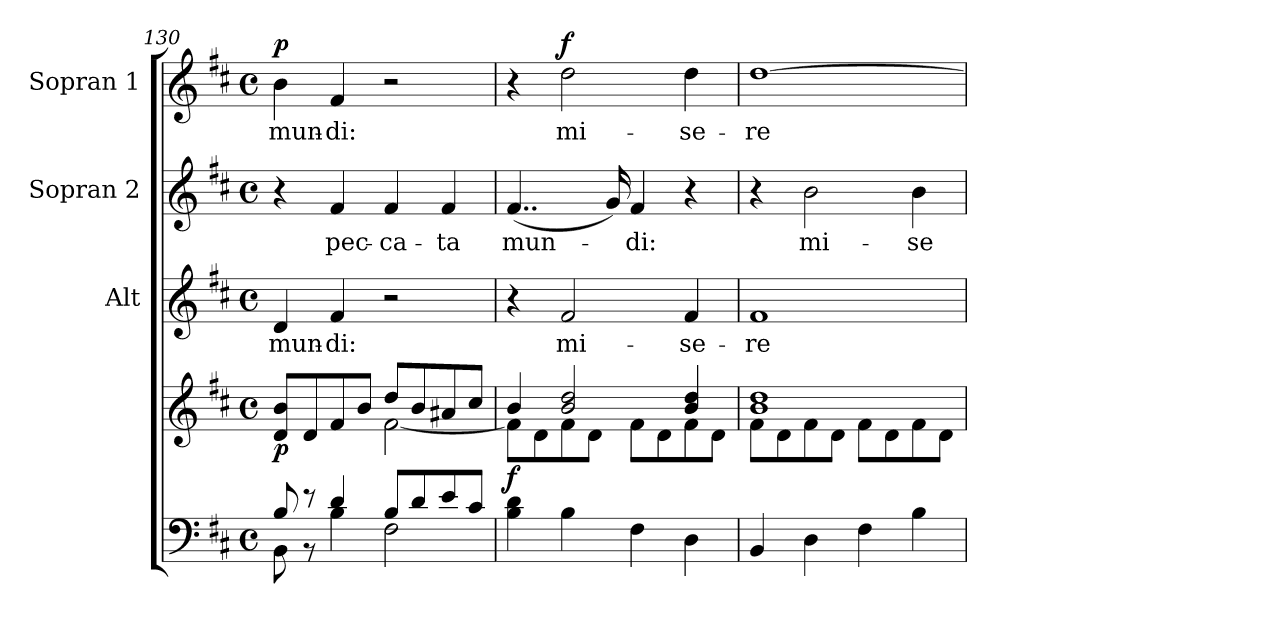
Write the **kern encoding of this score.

**kern	**kern	**dynam	**kern	**text	**kern	**text	**kern	**text	**dynam
*part4	*part4	*part4	*part3	*part3	*part2	*part2	*part1	*part1	*part1
*staff5	*staff4	*staff4/5	*staff3	*staff3	*staff2	*staff2	*staff1	*staff1	*staff1
*	*	*	*I"Alt	*	*I"Sopran 2	*	*I"Sopran 1	*	*
*	*	*	*I'A.	*	*I'S. 2	*	*I'S. 1	*	*
*clefF4	*clefG2	*	*clefG2	*	*clefG2	*	*clefG2	*	*
*k[f#c#]	*k[f#c#]	*	*k[f#c#]	*	*k[f#c#]	*	*k[f#c#]	*	*
*D:	*D:	*	*D:	*	*D:	*	*D:	*	*
*M4/4	*M4/4	*	*M4/4	*	*M4/4	*	*M4/4	*	*
*met(c)	*met(c)	*	*met(c)	*	*met(c)	*	*met(c)	*	*
=130	=130	=130	=130	=130	=130	=130	=130	=130	=130
*^	*^	*	*	*	*	*	*	*	*
!	!	!	!	!LO:DY:b	!	!LO:LY:b	!	!	!	!LO:LY:b	!LO:DY:a
8B/	8BB\	8d/ 8b/L	2ryy	p	4d/	mun-	4r	.	4b\	mun-	p
8r	8r	8d/	.	.	.	.	.	.	.	.	.
!	!	!	!	!	!	!LO:LY:b	!	!LO:LY:b	!	!LO:LY:b	!
4d/	4B\	8f#/	.	.	4f#/	-di:	4f#/	pec-	4f#/	-di:	.
.	.	8b/J	.	.	.	.	.	.	.	.	.
!	!	!	!	!	!	!	!	!LO:LY:b	!	!	!
8B/L	2F#\	8dd/L	[<2f#\	.	2r	.	4f#/	-ca-	2r	.	.
8d/	.	8b/	.	.	.	.	.	.	.	.	.
!	!	!	!	!	!	!	!	!LO:LY:b	!	!	!
8e/	.	8a#X/	.	.	.	.	4f#/	-ta	.	.	.
8c#/J	.	8cc#/J	.	.	.	.	.	.	.	.	.
*v	*v	*	*	*	*	*	*	*	*	*	*
=131	=131	=131	=131	=131	=131	=131	=131	=131	=131	=131
!	!	!	!LO:DY:b	!	!	!	!LO:LY:b	!	!	!
4B\ 4d\	4b/	8f#\L]	f	4r	.	(<4..f#/	mun-	4r	.	.
.	.	8d\	.	.	.	.	.	.	.	.
!	!	!	!	!	!LO:LY:b	!	!	!	!LO:LY:b	!LO:DY:a
4B\	2b/ 2dd/	8f#\	.	2f#/	mi-	.	.	2dd\	mi-	f
.	.	8d\J	.	.	.	.	.	.	.	.
.	.	.	.	.	.	16g/)	.	.	.	.
!	!	!	!	!	!	!	!LO:LY:b	!	!	!
4F#\	.	8f#\L	.	.	.	4f#/	-di:	.	.	.
.	.	8d\	.	.	.	.	.	.	.	.
!	!	!	!	!	!LO:LY:b	!	!	!	!LO:LY:b	!
4D\	4b/ 4dd/	8f#\	.	4f#/	-se-	4r	.	4dd\	-se-	.
.	.	8d\J	.	.	.	.	.	.	.	.
=132	=132	=132	=132	=132	=132	=132	=132	=132	=132	=132
!	!	!	!	!	!LO:LY:b	!	!	!	!LO:LY:b	!
4BB/	1b 1dd	8f#\L	.	1f#	-re-	4r	.	[1dd	-re-	.
.	.	8d\	.	.	.	.	.	.	.	.
!	!	!	!	!	!	!	!LO:LY:b	!	!	!
4D\	.	8f#\	.	.	.	2b\	mi-	.	.	.
.	.	8d\J	.	.	.	.	.	.	.	.
4F#\	.	8f#\L	.	.	.	.	.	.	.	.
.	.	8d\	.	.	.	.	.	.	.	.
!	!	!	!	!	!	!	!LO:LY:b	!	!	!
4B\	.	8f#\	.	.	.	4b\	-se-	.	.	.
.	.	8d\J	.	.	.	.	.	.	.	.
*	*v	*v	*	*	*	*	*	*	*	*
=	=	=	=	=	=	=	=	=	=
*-	*-	*-	*-	*-	*-	*-	*-	*-	*-
